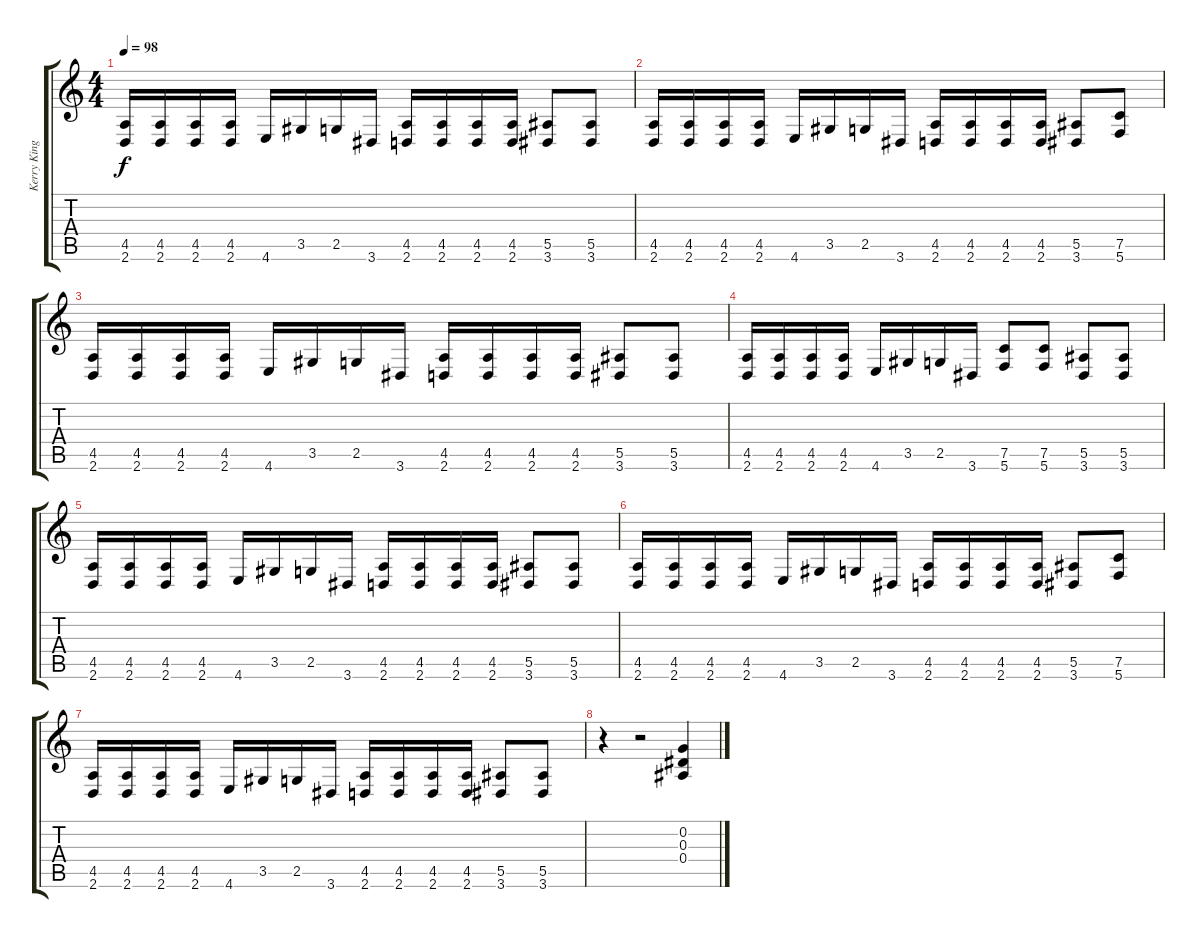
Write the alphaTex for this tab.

\track ("Kerry King" "Kerry King") {instrument distortionguitar}
\staff {score tabs}
\tuning (C4 G3 Eb3 Bb2 F2 C2) {hide}
\ts (4 4)
\tempo 98
\clef g2
\ks c
(4.5 2.6).16{dy f} (4.5 2.6).16 (4.5 2.6).16 (4.5 2.6).16 4.6.16 3.5.16 2.5.16 3.6.16 (4.5 2.6).16 (4.5 2.6).16 (4.5 2.6).16 (4.5 2.6).16 (5.5 3.6).8 (5.5 3.6).8 |
(4.5 2.6).16 (4.5 2.6).16 (4.5 2.6).16 (4.5 2.6).16 4.6.16 3.5.16 2.5.16 3.6.16 (4.5 2.6).16 (4.5 2.6).16 (4.5 2.6).16 (4.5 2.6).16 (5.5 3.6).8 (7.5 5.6).8 |
(4.5 2.6).16 (4.5 2.6).16 (4.5 2.6).16 (4.5 2.6).16 4.6.16 3.5.16 2.5.16 3.6.16 (4.5 2.6).16 (4.5 2.6).16 (4.5 2.6).16 (4.5 2.6).16 (5.5 3.6).8 (5.5 3.6).8 |
(4.5 2.6).16 (4.5 2.6).16 (4.5 2.6).16 (4.5 2.6).16 4.6.16 3.5.16 2.5.16 3.6.16 (7.5 5.6).8 (7.5 5.6).8 (5.5 3.6).8 (5.5 3.6).8 |
(4.5 2.6).16 (4.5 2.6).16 (4.5 2.6).16 (4.5 2.6).16 4.6.16 3.5.16 2.5.16 3.6.16 (4.5 2.6).16 (4.5 2.6).16 (4.5 2.6).16 (4.5 2.6).16 (5.5 3.6).8 (5.5 3.6).8 |
(4.5 2.6).16 (4.5 2.6).16 (4.5 2.6).16 (4.5 2.6).16 4.6.16 3.5.16 2.5.16 3.6.16 (4.5 2.6).16 (4.5 2.6).16 (4.5 2.6).16 (4.5 2.6).16 (5.5 3.6).8 (7.5 5.6).8 |
(4.5 2.6).16 (4.5 2.6).16 (4.5 2.6).16 (4.5 2.6).16 4.6.16 3.5.16 2.5.16 3.6.16 (4.5 2.6).16 (4.5 2.6).16 (4.5 2.6).16 (4.5 2.6).16 (5.5 3.6).8 (5.5 3.6).8 |
r.4 r.2 (0.2 0.3 0.4).4
